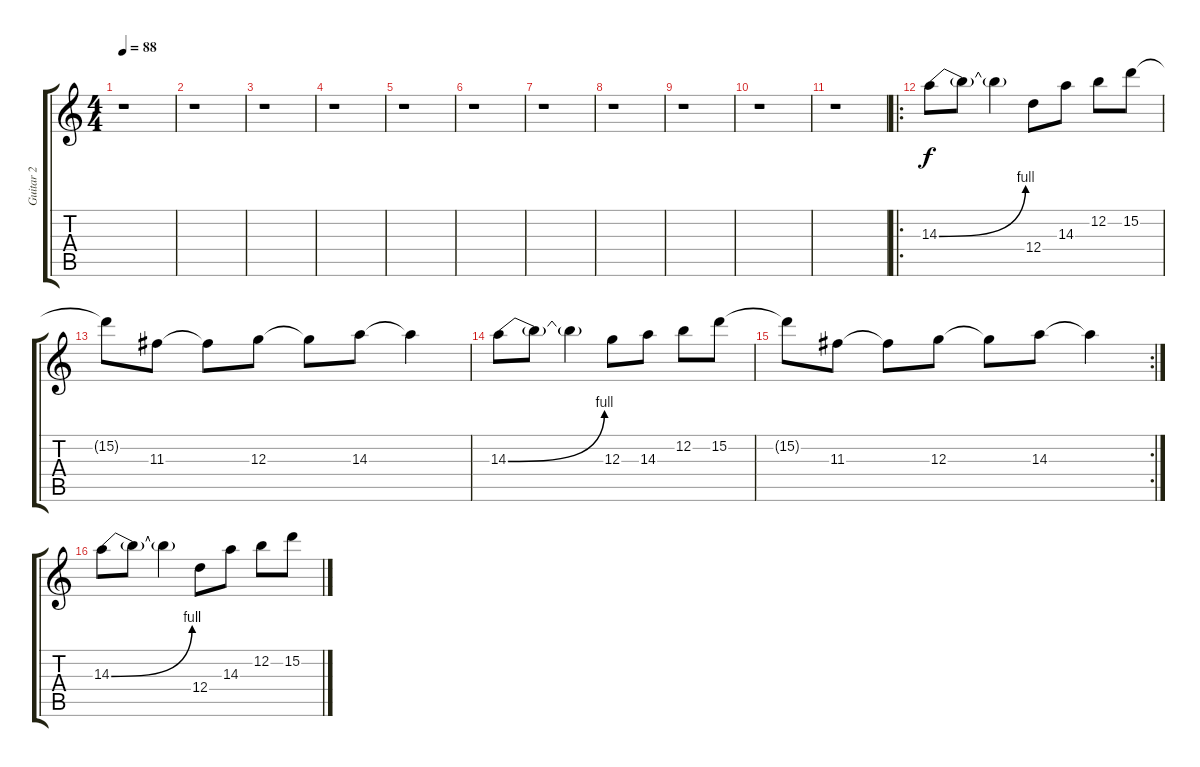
\track ("Guitar 2" "Guitar 2") {instrument overdrivenguitar}
\staff {score tabs}
\tuning (E4 B3 G3 D3 A2 E2) {hide}
\ts (4 4)
\tempo 88
\clef g2
\ks c
r.1{dy f} |
r.1 |
r.1 |
r.1 |
r.1 |
r.1 |
r.1 |
r.1 |
r.1 |
r.1 |
r.1 |
\ro
14.3{be (bend 0 0 60 4)}.8 14.3{t}.8 14.3{t}.4 12.4.8 14.3.8 12.2.8 15.2.8 |
15.2{t}.8 11.3.8 11.3{t}.8 12.3.8 12.3{t}.8 14.3.8 14.3{t}.4 |
14.3{be (bend 0 0 60 4)}.8 14.3{t}.8 14.3{t}.4 12.3.8 14.3.8 12.2.8 15.2.8 |
\rc 2
15.2{t}.8 11.3.8 11.3{t}.8 12.3.8 12.3{t}.8 14.3.8 14.3{t}.4 |
14.3{be (bend 0 0 60 4)}.8 14.3{t}.8 14.3{t}.4 12.4.8 14.3.8 12.2.8 15.2.8
